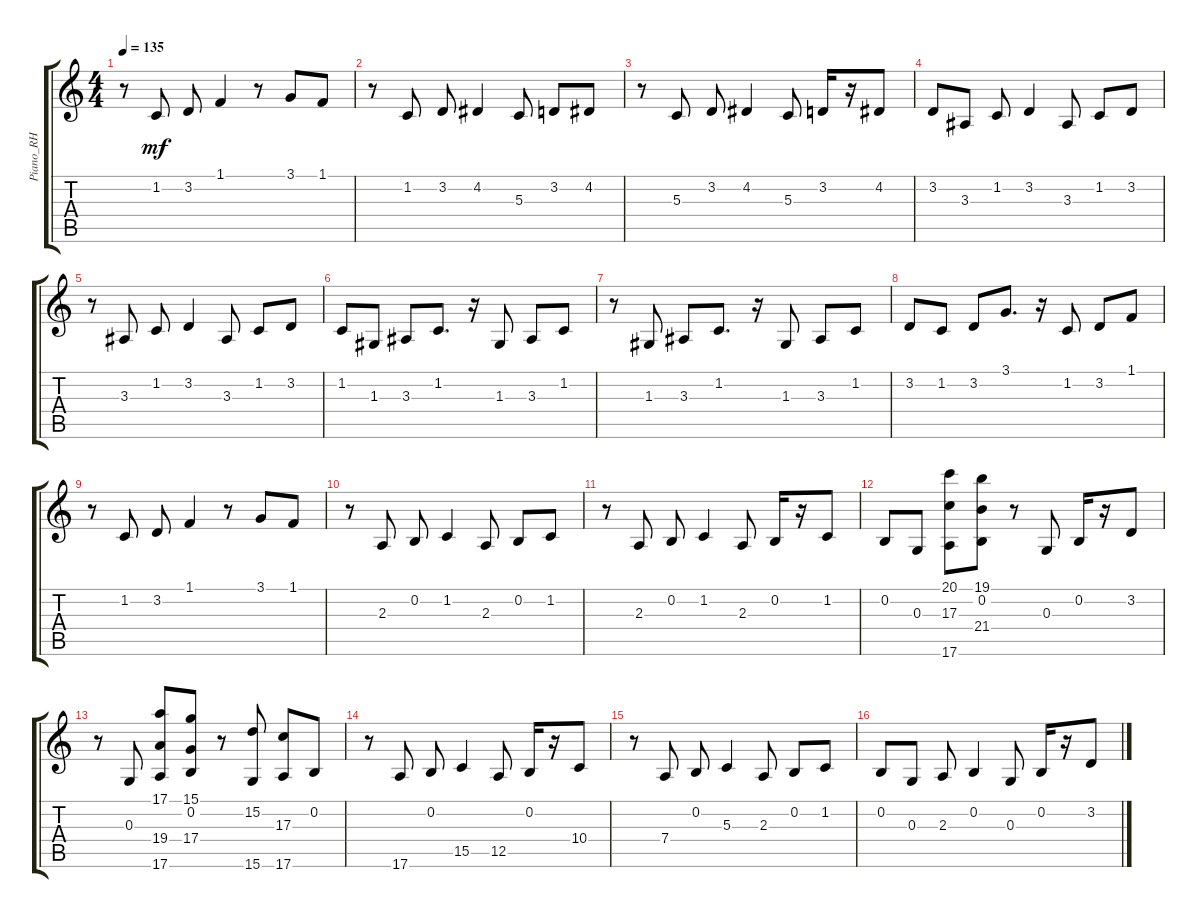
\track ("Piano_RH" "Piano_RH") {instrument acousticgrandpiano}
\staff {score tabs}
\tuning (E4 B3 G3 D3 A2 E2) {hide}
\ts (4 4)
\tempo 135
\clef g2
\ks c
r.8{dy mf} 1.2.8 3.2.8 1.1.4 r.8 3.1.8 1.1.8 |
r.8 1.2.8 3.2.8 4.2.4 5.3.8 3.2.8 4.2.8 |
r.8 5.3.8 3.2.8 4.2.4 5.3.8 3.2.16 r.16 4.2.8 |
3.2.8 3.3.8 1.2.8 3.2.4 3.3.8 1.2.8 3.2.8 |
r.8 3.3.8 1.2.8 3.2.4 3.3.8 1.2.8 3.2.8 |
1.2.8 1.3.8 3.3.8 1.2.8{d} r.16 1.3.8 3.3.8 1.2.8 |
r.8 1.3.8 3.3.8 1.2.8{d} r.16 1.3.8 3.3.8 1.2.8 |
3.2.8 1.2.8 3.2.8 3.1.8{d} r.16 1.2.8 3.2.8 1.1.8 |
r.8 1.2.8 3.2.8 1.1.4 r.8 3.1.8 1.1.8 |
r.8 2.3.8 0.2.8 1.2.4 2.3.8 0.2.8 1.2.8 |
r.8 2.3.8 0.2.8 1.2.4 2.3.8 0.2.16 r.16 1.2.8 |
0.2.8 0.3.8 (20.1 17.3 17.6).8 (19.1 0.2 21.4).8 r.8 0.3.8 0.2.16 r.16 3.2.8 |
r.8 0.3.8 (17.1 19.4 17.6).8 (15.1 0.2 17.4).8 r.8 (15.2 15.6).8 (17.3 17.6).8 0.2.8 |
r.8 17.6.8 0.2.8 15.5.4 12.5.8 0.2.16 r.16 10.4.8 |
r.8 7.4.8 0.2.8 5.3.4 2.3.8 0.2.8 1.2.8 |
0.2.8 0.3.8 2.3.8 0.2.4 0.3.8 0.2.16 r.16 3.2.8
